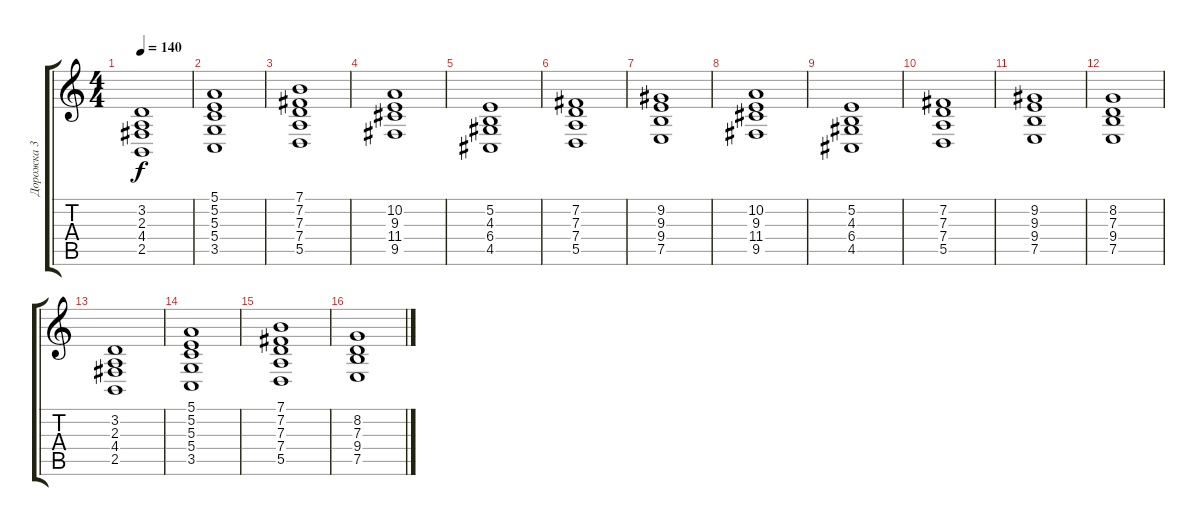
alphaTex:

\track ("Дорожка 3" "Дорожка 3") {instrument acousticgrandpiano}
\staff {score tabs}
\tuning (E4 B3 G3 D3 A2 E2) {hide}
\ts (4 4)
\tempo 140
\clef g2
\ks c
(3.2 2.3 4.4 2.5).1{dy f} |
(5.1 5.2 5.3 5.4 3.5).1 |
(7.1 7.2 7.3 7.4 5.5).1 |
(10.2 9.3 11.4 9.5).1 |
(5.2 4.3 6.4 4.5).1 |
(7.2 7.3 7.4 5.5).1 |
(9.2 9.3 9.4 7.5).1 |
(10.2 9.3 11.4 9.5).1 |
(5.2 4.3 6.4 4.5).1 |
(7.2 7.3 7.4 5.5).1 |
(9.2 9.3 9.4 7.5).1 |
(8.2 7.3 9.4 7.5).1 |
(3.2 2.3 4.4 2.5).1 |
(5.1 5.2 5.3 5.4 3.5).1 |
(7.1 7.2 7.3 7.4 5.5).1 |
(8.2 7.3 9.4 7.5).1
